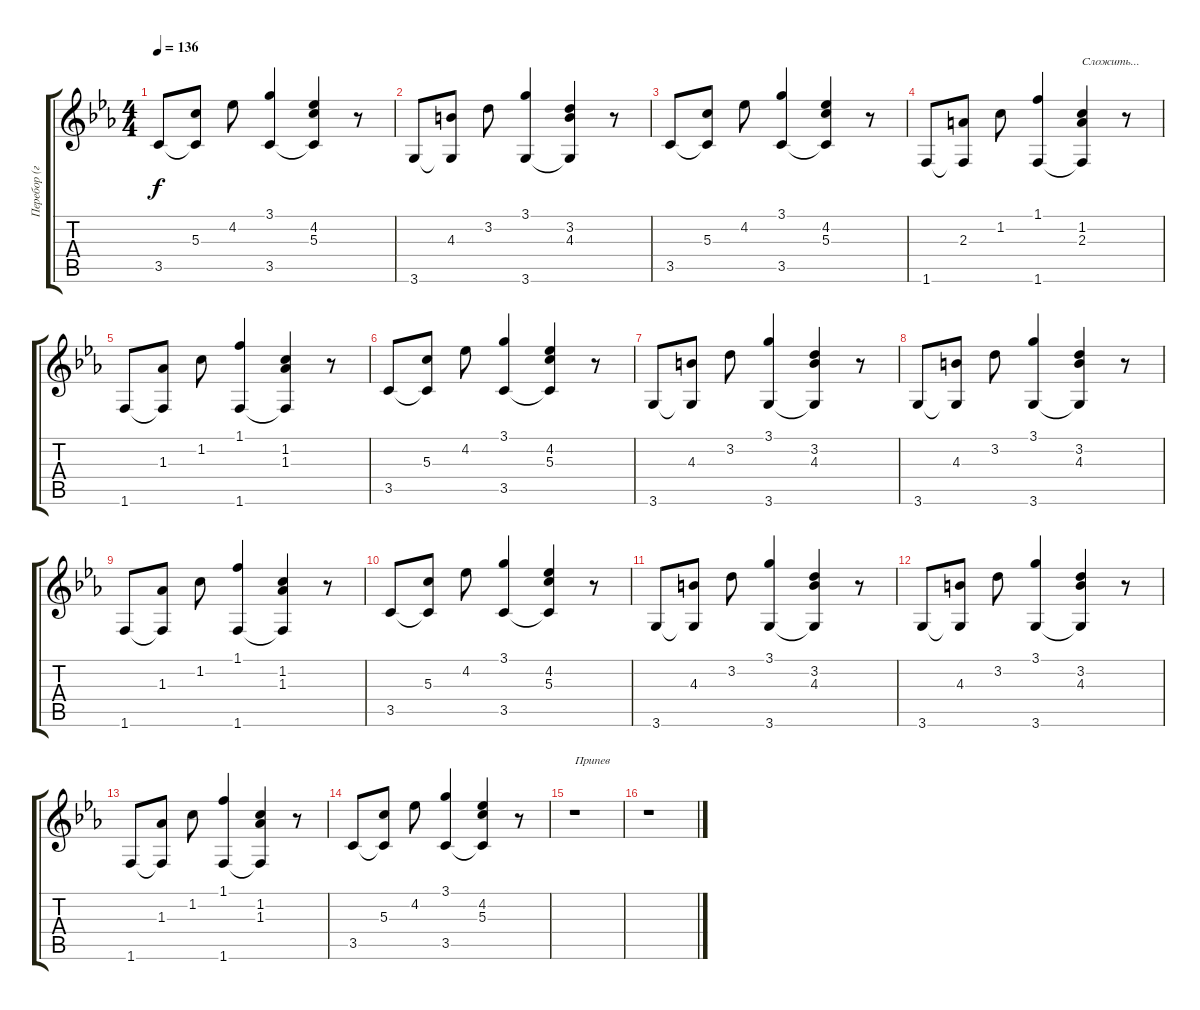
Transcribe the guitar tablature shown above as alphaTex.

\track ("Перебор (гитара)" "Перебор (г") {instrument acousticguitarsteel}
\staff {score tabs}
\tuning (E4 B3 G3 D3 A2 E2) {hide}
\ts (4 4)
\tempo 136
\clef g2
\ks cminor
3.5.8{dy f} (5.3 3.5{t}).8 4.2.8 (3.1 3.5).4 (4.2 5.3 3.5{t}).4 r.8 |
3.6.8 (4.3 3.6{t}).8 3.2.8 (3.1 3.6).4 (3.2 4.3 3.6{t}).4 r.8 |
3.5.8 (5.3 3.5{t}).8 4.2.8 (3.1 3.5).4 (4.2 5.3 3.5{t}).4 r.8 |
1.6.8 (2.3 1.6{t}).8 1.2.8 (1.1 1.6).4 (1.2 2.3 1.6{t}).4{txt "Сложить..."} r.8 |
1.6.8 (1.3 1.6{t}).8 1.2.8 (1.1 1.6).4 (1.2 1.3 1.6{t}).4 r.8 |
3.5.8 (5.3 3.5{t}).8 4.2.8 (3.1 3.5).4 (4.2 5.3 3.5{t}).4 r.8 |
3.6.8 (4.3 3.6{t}).8 3.2.8 (3.1 3.6).4 (3.2 4.3 3.6{t}).4 r.8 |
3.6.8 (4.3 3.6{t}).8 3.2.8 (3.1 3.6).4 (3.2 4.3 3.6{t}).4 r.8 |
1.6.8 (1.3 1.6{t}).8 1.2.8 (1.1 1.6).4 (1.2 1.3 1.6{t}).4 r.8 |
3.5.8 (5.3 3.5{t}).8 4.2.8 (3.1 3.5).4 (4.2 5.3 3.5{t}).4 r.8 |
3.6.8 (4.3 3.6{t}).8 3.2.8 (3.1 3.6).4 (3.2 4.3 3.6{t}).4 r.8 |
3.6.8 (4.3 3.6{t}).8 3.2.8 (3.1 3.6).4 (3.2 4.3 3.6{t}).4 r.8 |
1.6.8 (1.3 1.6{t}).8 1.2.8 (1.1 1.6).4 (1.2 1.3 1.6{t}).4 r.8 |
3.5.8 (5.3 3.5{t}).8 4.2.8 (3.1 3.5).4 (4.2 5.3 3.5{t}).4 r.8 |
r.1{txt "Припев"} |
r.1
